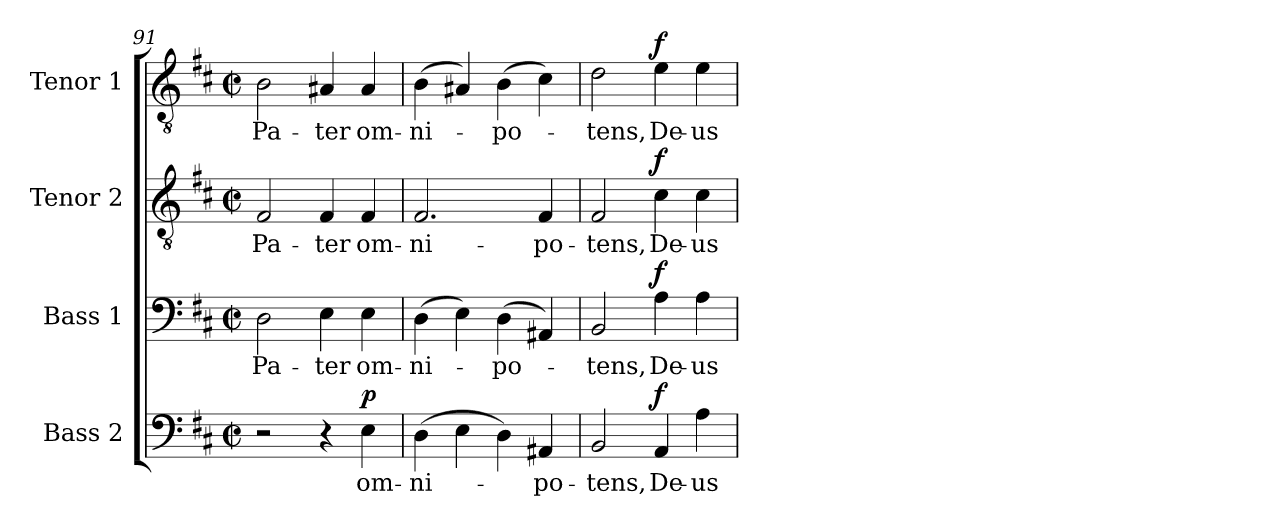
**kern	**text	**dynam	**kern	**text	**dynam	**kern	**text	**dynam	**kern	**text	**dynam
*part4	*part4	*part4	*part3	*part3	*part3	*part2	*part2	*part2	*part1	*part1	*part1
*staff4	*staff4	*staff4	*staff3	*staff3	*staff3	*staff2	*staff2	*staff2	*staff1	*staff1	*staff1
*I"Bass 2	*	*	*I"Bass 1	*	*	*I"Tenor 2	*	*	*I"Tenor 1	*	*
*I'B. 2	*	*	*I'B. 1	*	*	*I'T. 2	*	*	*I'T. 1	*	*
*clefF4	*	*	*clefF4	*	*	*clefGv2	*	*	*clefGv2	*	*
*k[f#c#]	*	*	*k[f#c#]	*	*	*k[f#c#]	*	*	*k[f#c#]	*	*
*D:	*	*	*D:	*	*	*D:	*	*	*D:	*	*
*M2/2	*	*	*M2/2	*	*	*M2/2	*	*	*M2/2	*	*
*met(c|)	*	*	*met(c|)	*	*	*met(c|)	*	*	*met(c|)	*	*
=91	=91	=91	=91	=91	=91	=91	=91	=91	=91	=91	=91
!	!	!	!	!LO:LY:b	!	!	!LO:LY:b	!	!	!LO:LY:b	!
2r	.	.	2D\	Pa-	.	2F#/	Pa-	.	2B\	Pa-	.
!	!	!	!	!LO:LY:b	!	!	!LO:LY:b	!	!	!LO:LY:b	!
4r	.	.	4E\	-ter	.	4F#/	-ter	.	4A#X/	-ter	.
!	!LO:LY:b	!LO:DY:a	!	!LO:LY:b	!	!	!LO:LY:b	!	!	!LO:LY:b	!
4E\	om-	p	4E\	om-	.	4F#/	om-	.	4A#/	om-	.
!!LO:PB:g=z
=92	=92	=92	=92	=92	=92	=92	=92	=92	=92	=92	=92
!	!LO:LY:b	!	!	!LO:LY:b	!	!	!LO:LY:b	!	!	!LO:LY:b	!
(>4D\	-ni-	.	(>4D\	-ni-	.	2.F#/	-ni-	.	(>4B\	-ni-	.
4E\	.	.	4E\)	.	.	.	.	.	4A#X/)	.	.
!	!	!	!	!LO:LY:b	!	!	!	!	!	!LO:LY:b	!
4D\)	.	.	(>4D\	-po-	.	.	.	.	(>4B\	-po-	.
!	!LO:LY:b	!	!	!	!	!	!LO:LY:b	!	!	!	!
4AA#X/	-po-	.	4AA#X/)	.	.	4F#/	-po-	.	4c#\)	.	.
=93	=93	=93	=93	=93	=93	=93	=93	=93	=93	=93	=93
!	!LO:LY:b	!	!	!LO:LY:b	!	!	!LO:LY:b	!	!	!LO:LY:b	!
2BB/	-tens,	.	2BB/	-tens,	.	2F#/	-tens,	.	2d\	-tens,	.
!	!LO:LY:b	!LO:DY:a	!	!LO:LY:b	!LO:DY:a	!	!LO:LY:b	!LO:DY:a	!	!LO:LY:b	!LO:DY:a
4AA/	De-	f	4A\	De-	f	4c#\	De-	f	4e\	De-	f
!	!LO:LY:b	!	!	!LO:LY:b	!	!	!LO:LY:b	!	!	!LO:LY:b	!
4A\	-us	.	4A\	-us	.	4c#\	-us	.	4e\	-us	.
=	=	=	=	=	=	=	=	=	=	=	=
*-	*-	*-	*-	*-	*-	*-	*-	*-	*-	*-	*-
